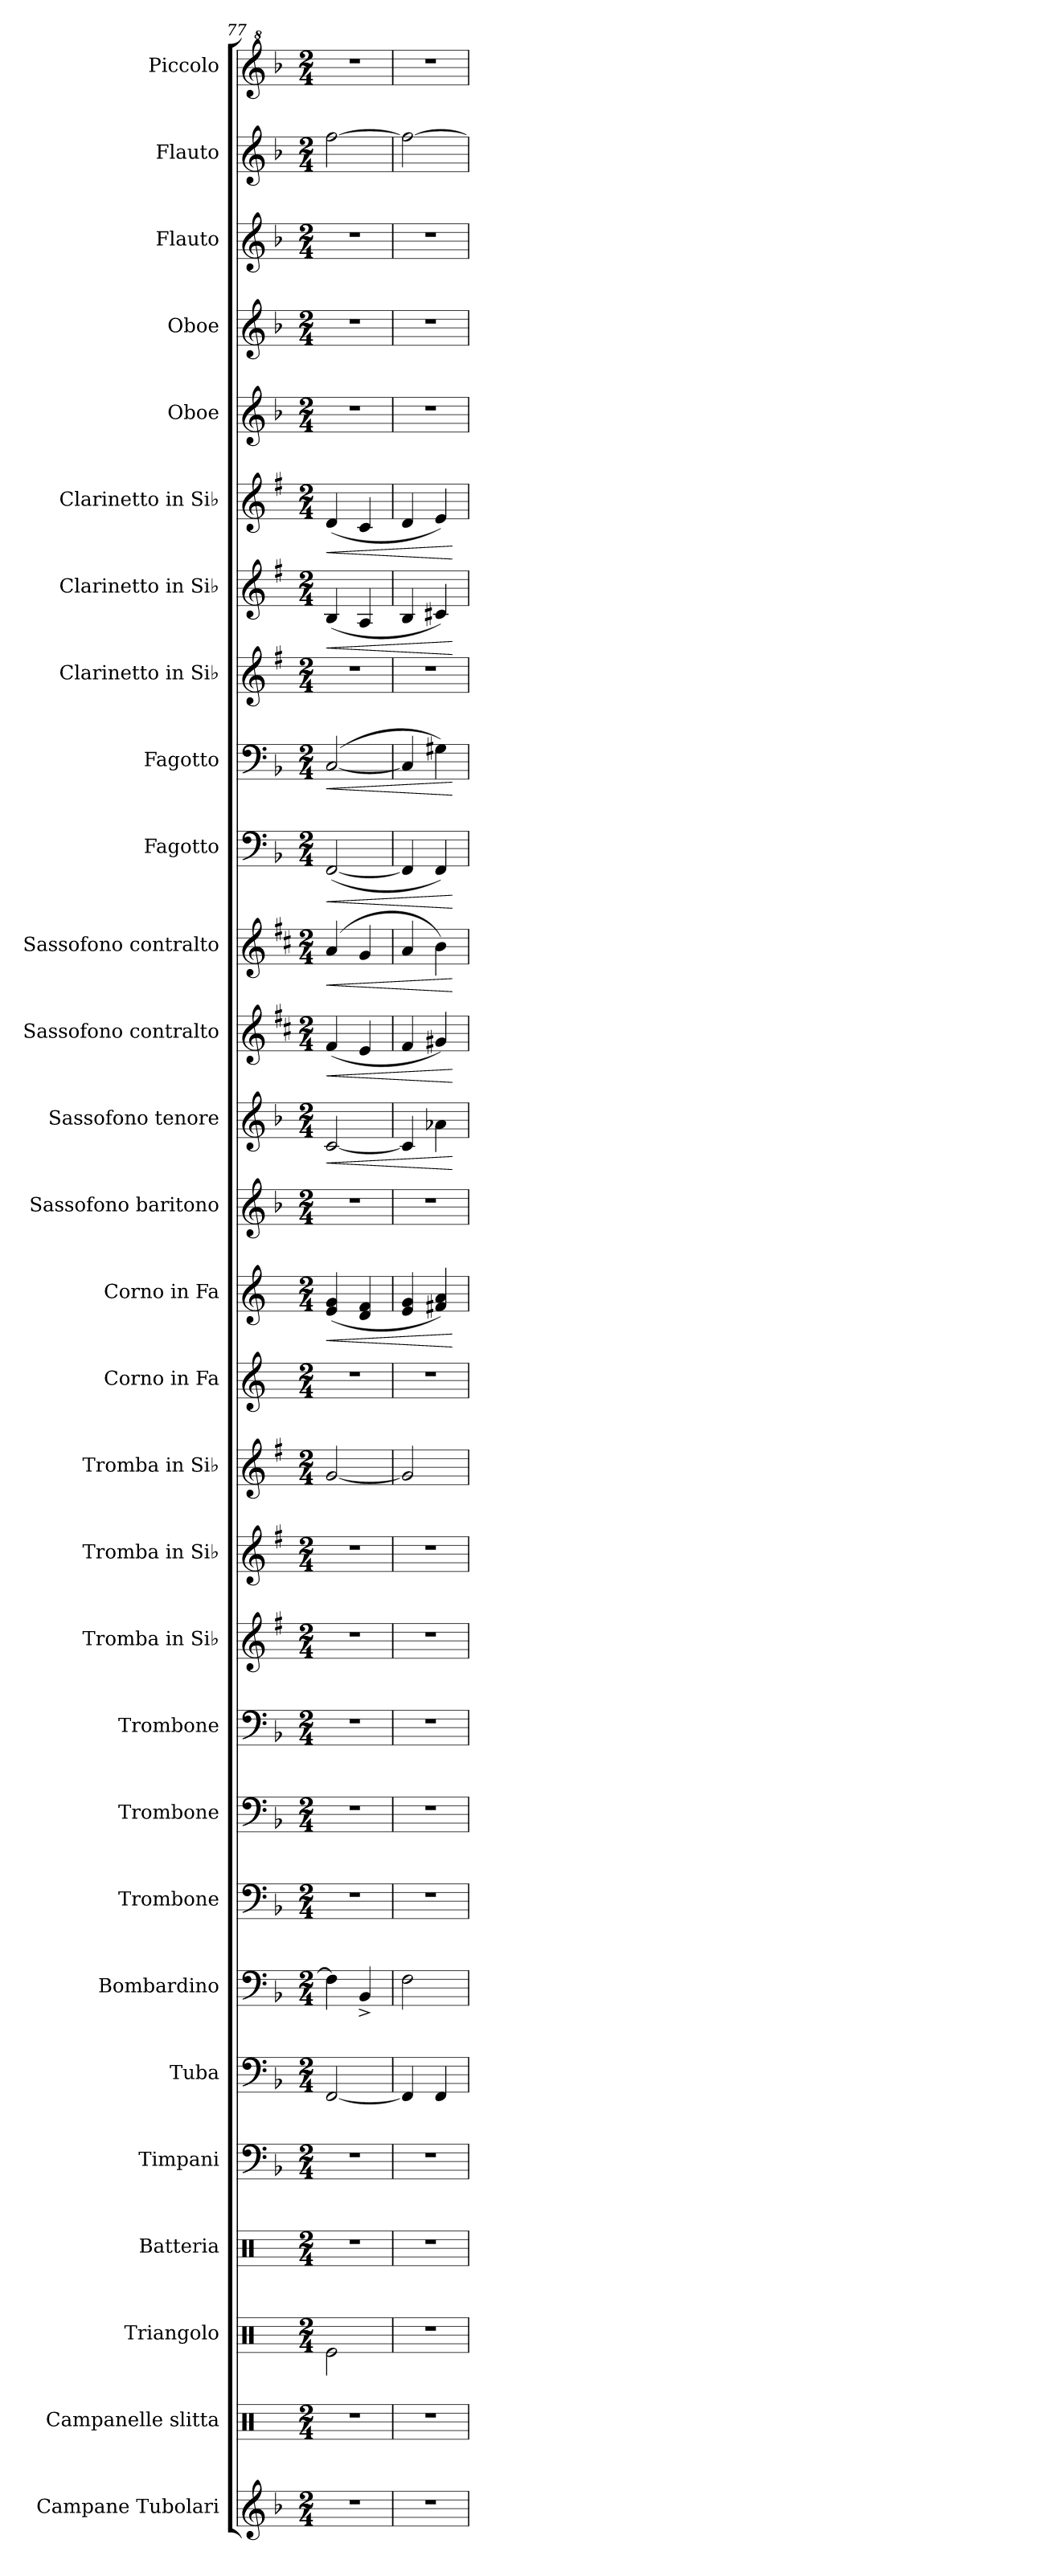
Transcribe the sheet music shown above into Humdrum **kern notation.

**kern	**kern	**kern	**kern	**kern	**kern	**kern	**kern	**kern	**kern	**kern	**kern	**kern	**kern	**kern	**dynam	**kern	**kern	**dynam	**kern	**dynam	**kern	**dynam	**kern	**dynam	**kern	**dynam	**kern	**kern	**dynam	**kern	**dynam	**kern	**kern	**kern	**kern	**kern
*part29	*part28	*part27	*part26	*part25	*part24	*part23	*part22	*part21	*part20	*part19	*part18	*part17	*part16	*part15	*part15	*part14	*part13	*part13	*part12	*part12	*part11	*part11	*part10	*part10	*part9	*part9	*part8	*part7	*part7	*part6	*part6	*part5	*part4	*part3	*part2	*part1
*staff29	*staff28	*staff27	*staff26	*staff25	*staff24	*staff23	*staff22	*staff21	*staff20	*staff19	*staff18	*staff17	*staff16	*staff15	*staff15	*staff14	*staff13	*staff13	*staff12	*staff12	*staff11	*staff11	*staff10	*staff10	*staff9	*staff9	*staff8	*staff7	*staff7	*staff6	*staff6	*staff5	*staff4	*staff3	*staff2	*staff1
*I"Campane Tubolari	*I"Campanelle slitta	*I"Triangolo	*I"Batteria	*I"Timpani	*I"Tuba	*I"Bombardino	*I"Trombone	*I"Trombone	*I"Trombone	*I"Tromba in Si♭	*I"Tromba in Si♭	*I"Tromba in Si♭	*I"Corno in Fa	*I"Corno in Fa	*	*I"Sassofono baritono	*I"Sassofono tenore	*	*I"Sassofono contralto	*	*I"Sassofono contralto	*	*I"Fagotto	*	*I"Fagotto	*	*I"Clarinetto in Si♭	*I"Clarinetto in Si♭	*	*I"Clarinetto in Si♭	*	*I"Oboe	*I"Oboe	*I"Flauto	*I"Flauto	*I"Piccolo
*I'Camp. tb.	*	*I'Triang.	*I'Batt.	*I'Timp.	*I'Tba.	*	*I'Tbn.	*I'Tbn.	*I'Tbn.	*I'Tr. Si♭	*I'Tr. Si♭	*I'Tr. Si♭	*I'Cor. Fa	*I'Cor. Fa	*	*	*	*	*	*	*	*	*I'Fag.	*	*I'Fag.	*	*I'Cl. Si♭	*I'Cl. Si♭	*	*I'Cl. Si♭	*	*I'Ob.	*I'Ob.	*I'Fl.	*I'Fl.	*
*clefG2	*clefX	*clefX	*clefX	*clefF4	*clefF4	*clefF4	*clefF4	*clefF4	*clefF4	*clefG2	*clefG2	*clefG2	*clefG2	*clefG2	*	*clefG2	*clefG2	*	*clefG2	*	*clefG2	*	*clefF4	*	*clefF4	*	*clefG2	*clefG2	*	*clefG2	*	*clefG2	*clefG2	*clefG2	*clefG2	*clefG^2
*	*	*	*	*	*	*	*	*	*	*ITrd1c2	*ITrd1c2	*ITrd1c2	*ITrd4c7	*ITrd4c7	*	*ITrd12c21	*ITrd8c14	*	*ITrd5c9	*	*ITrd5c9	*	*	*	*	*	*ITrd1c2	*ITrd1c2	*	*ITrd1c2	*	*	*	*	*	*ITrd-7c-12
*k[b-]	*k[]	*k[]	*k[]	*k[b-]	*k[b-]	*k[b-]	*k[b-]	*k[b-]	*k[b-]	*k[b-]	*k[b-]	*k[b-]	*k[b-]	*k[b-]	*	*k[b-]	*k[b-]	*	*k[b-]	*	*k[b-]	*	*k[b-]	*	*k[b-]	*	*k[b-]	*k[b-]	*	*k[b-]	*	*k[b-]	*k[b-]	*k[b-]	*k[b-]	*k[b-]
*M2/4	*M2/4	*M2/4	*M2/4	*M2/4	*M2/4	*M2/4	*M2/4	*M2/4	*M2/4	*M2/4	*M2/4	*M2/4	*M2/4	*M2/4	*	*M2/4	*M2/4	*	*M2/4	*	*M2/4	*	*M2/4	*	*M2/4	*	*M2/4	*M2/4	*	*M2/4	*	*M2/4	*M2/4	*M2/4	*M2/4	*M2/4
=77	=77	=77	=77	=77	=77	=77	=77	=77	=77	=77	=77	=77	=77	=77	=77	=77	=77	=77	=77	=77	=77	=77	=77	=77	=77	=77	=77	=77	=77	=77	=77	=77	=77	=77	=77	=77
!	!	!	!	!	!	!	!	!	!	!	!	!	!	!	!LO:HP:b	!	!	!LO:HP:b	!	!LO:HP:b	!	!LO:HP:b	!	!LO:HP:b	!	!LO:HP:b	!	!	!LO:HP:b	!	!LO:HP:b	!	!	!	!	!
2r	2r	2Re\	2r	2r	[2FF/	4F\]	2r	2r	2r	2r	2r	[2f/	2r	(4A/ 4c/	<	2r	[2C/	<	(4A/	<	(4c/	<	([2FF/	<	([2C/	<	2r	(4A/	<	(4c/	<	2r	2r	2r	[2ff\	2r
.	.	.	.	.	.	4BB-^/	.	.	.	.	.	.	.	4G/ 4B-/	.	.	.	.	4G/	.	4B-/	.	.	.	.	.	.	4G/	.	4B-/	.	.	.	.	.	.
=78	=78	=78	=78	=78	=78	=78	=78	=78	=78	=78	=78	=78	=78	=78	=78	=78	=78	=78	=78	=78	=78	=78	=78	=78	=78	=78	=78	=78	=78	=78	=78	=78	=78	=78	=78	=78
2r	2r	2r	2r	2r	4FF/]	2F\	2r	2r	2r	2r	2r	2f/]	2r	4A/ 4c/	.	2r	4C/]	.	4A/	.	4c/	.	4FF/]	.	4C/]	.	2r	4A/	.	4c/	.	2r	2r	2r	2ff\_	2r
.	.	.	.	.	4FF/	.	.	.	.	.	.	.	.	4Bn/ 4d/)	.	.	4A-X\	.	4Bn/)	.	4d\)	.	4FF/)	.	4G#X\)	.	.	4Bn/)	.	4d/)	.	.	.	.	.	.
.	.	.	.	.	.	.	.	.	.	.	.	.	.	.	[	.	.	[	.	[	.	[	.	[	.	[	.	.	[	.	[	.	.	.	.	.
=	=	=	=	=	=	=	=	=	=	=	=	=	=	=	=	=	=	=	=	=	=	=	=	=	=	=	=	=	=	=	=	=	=	=	=	=
*-	*-	*-	*-	*-	*-	*-	*-	*-	*-	*-	*-	*-	*-	*-	*-	*-	*-	*-	*-	*-	*-	*-	*-	*-	*-	*-	*-	*-	*-	*-	*-	*-	*-	*-	*-	*-
